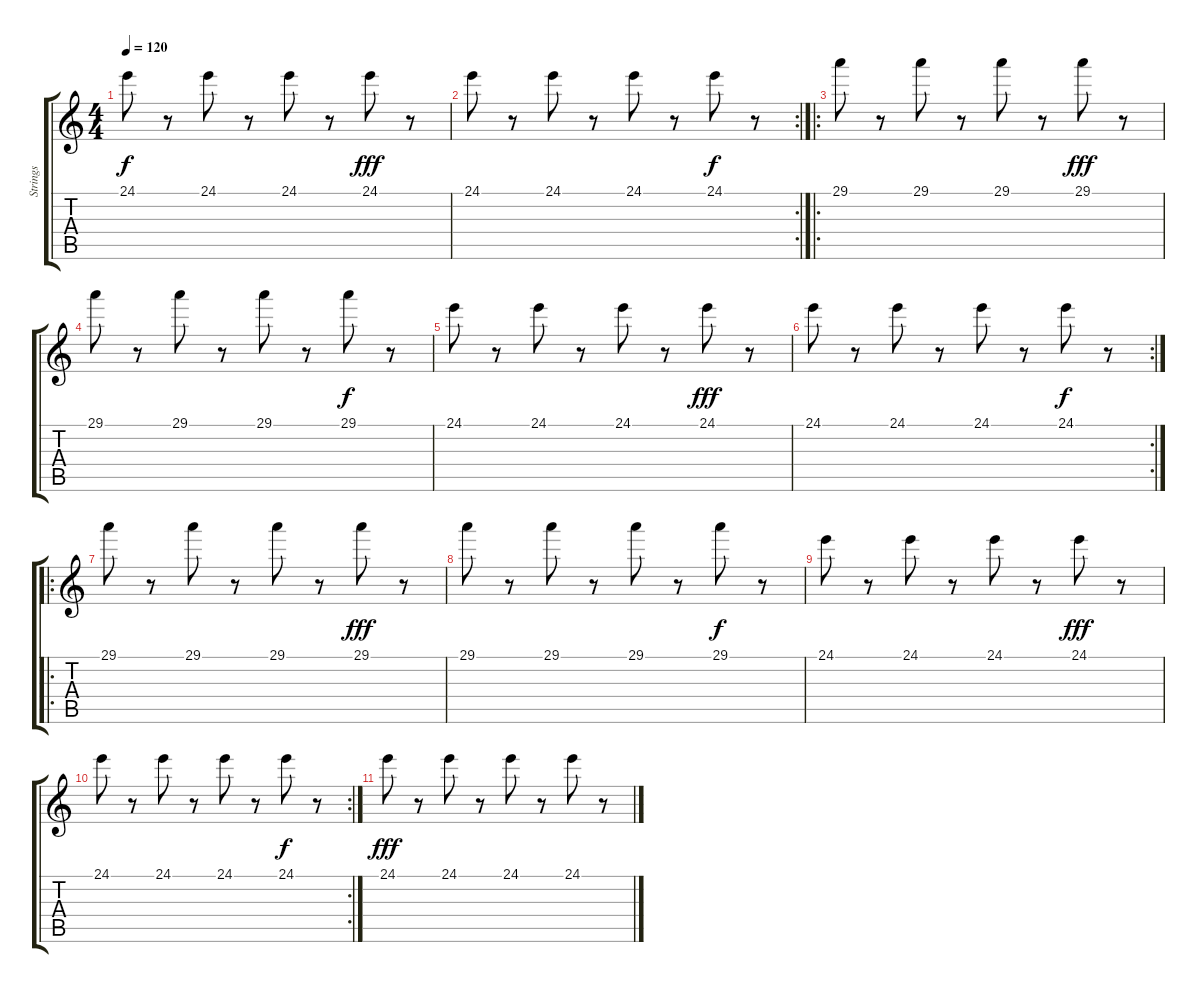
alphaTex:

\track ("Strings" "Strings") {instrument stringensemble1}
\staff {score tabs}
\tuning (E4 B3 G3 D3 A2 E2) {hide}
\ts (4 4)
\tempo 120
\clef g2
\ks c
24.1.8{dy f volume 9} r.8 24.1.8 r.8 24.1.8 r.8 24.1.8{dy fff} r.8 |
\rc 2
24.1.8 r.8 24.1.8 r.8 24.1.8 r.8 24.1.8{dy f} r.8 |
\ro
29.1.8{volume 13} r.8 29.1.8 r.8 29.1.8 r.8 29.1.8{dy fff} r.8 |
29.1.8 r.8 29.1.8 r.8 29.1.8 r.8 29.1.8{dy f} r.8 |
24.1.8 r.8 24.1.8 r.8 24.1.8 r.8 24.1.8{dy fff} r.8 |
\rc 2
24.1.8 r.8 24.1.8 r.8 24.1.8 r.8 24.1.8{dy f} r.8 |
\ro
29.1.8{volume 13} r.8 29.1.8 r.8 29.1.8 r.8 29.1.8{dy fff} r.8 |
29.1.8 r.8 29.1.8 r.8 29.1.8 r.8 29.1.8{dy f} r.8 |
24.1.8 r.8 24.1.8 r.8 24.1.8 r.8 24.1.8{dy fff} r.8 |
\rc 2
24.1.8 r.8 24.1.8 r.8 24.1.8 r.8 24.1.8{dy f} r.8 |
24.1.8{dy fff} r.8 24.1.8 r.8 24.1.8 r.8 24.1.8 r.8
